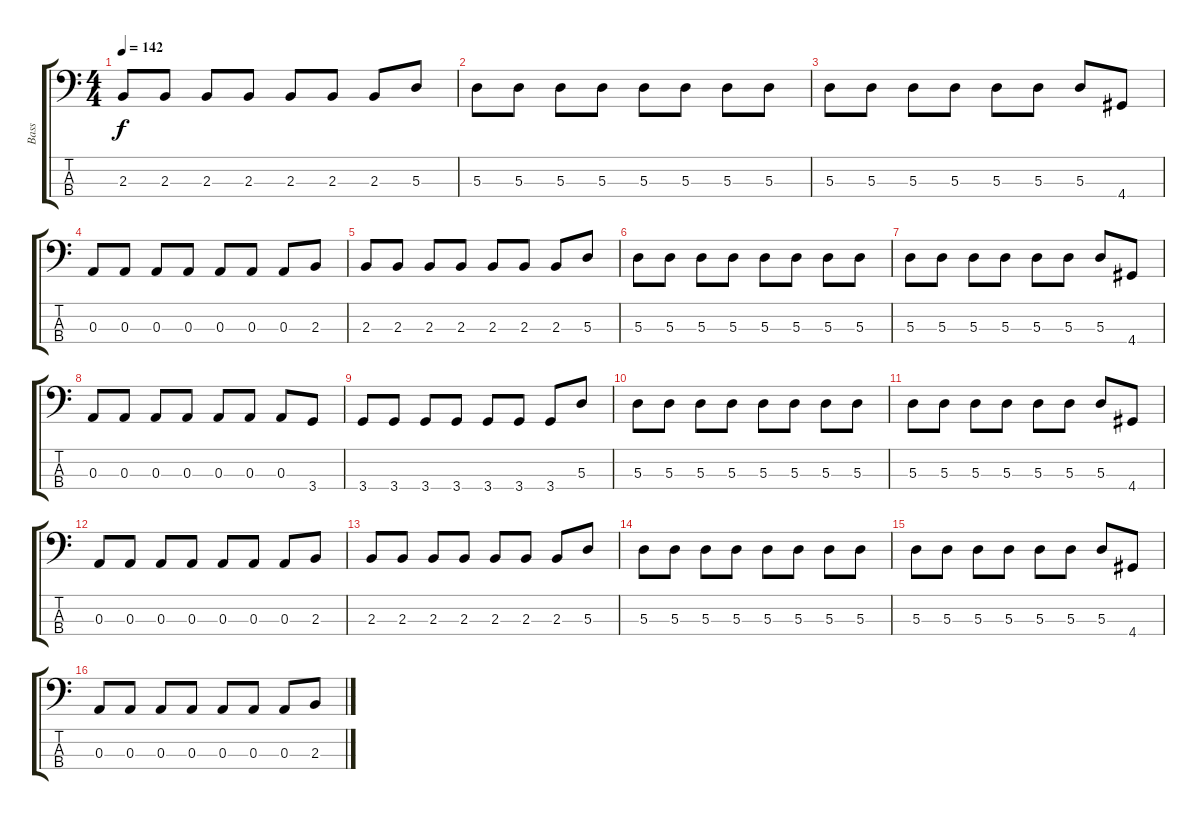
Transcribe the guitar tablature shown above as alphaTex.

\track ("Bass" "Bass") {instrument electricbassfinger}
\staff {score tabs}
\tuning (G2 D2 A1 E1) {hide}
\ts (4 4)
\tempo 142
\clef f4
\ks c
2.3.8{dy f} 2.3.8 2.3.8 2.3.8 2.3.8 2.3.8 2.3.8 5.3.8 |
5.3.8 5.3.8 5.3.8 5.3.8 5.3.8 5.3.8 5.3.8 5.3.8 |
5.3.8 5.3.8 5.3.8 5.3.8 5.3.8 5.3.8 5.3.8 4.4.8 |
0.3.8 0.3.8 0.3.8 0.3.8 0.3.8 0.3.8 0.3.8 2.3.8 |
2.3.8 2.3.8 2.3.8 2.3.8 2.3.8 2.3.8 2.3.8 5.3.8 |
5.3.8 5.3.8 5.3.8 5.3.8 5.3.8 5.3.8 5.3.8 5.3.8 |
5.3.8 5.3.8 5.3.8 5.3.8 5.3.8 5.3.8 5.3.8 4.4.8 |
0.3.8 0.3.8 0.3.8 0.3.8 0.3.8 0.3.8 0.3.8 3.4.8 |
3.4.8 3.4.8 3.4.8 3.4.8 3.4.8 3.4.8 3.4.8 5.3.8 |
5.3.8 5.3.8 5.3.8 5.3.8 5.3.8 5.3.8 5.3.8 5.3.8 |
5.3.8 5.3.8 5.3.8 5.3.8 5.3.8 5.3.8 5.3.8 4.4.8 |
0.3.8 0.3.8 0.3.8 0.3.8 0.3.8 0.3.8 0.3.8 2.3.8 |
2.3.8 2.3.8 2.3.8 2.3.8 2.3.8 2.3.8 2.3.8 5.3.8 |
5.3.8 5.3.8 5.3.8 5.3.8 5.3.8 5.3.8 5.3.8 5.3.8 |
5.3.8 5.3.8 5.3.8 5.3.8 5.3.8 5.3.8 5.3.8 4.4.8 |
0.3.8 0.3.8 0.3.8 0.3.8 0.3.8 0.3.8 0.3.8 2.3.8
